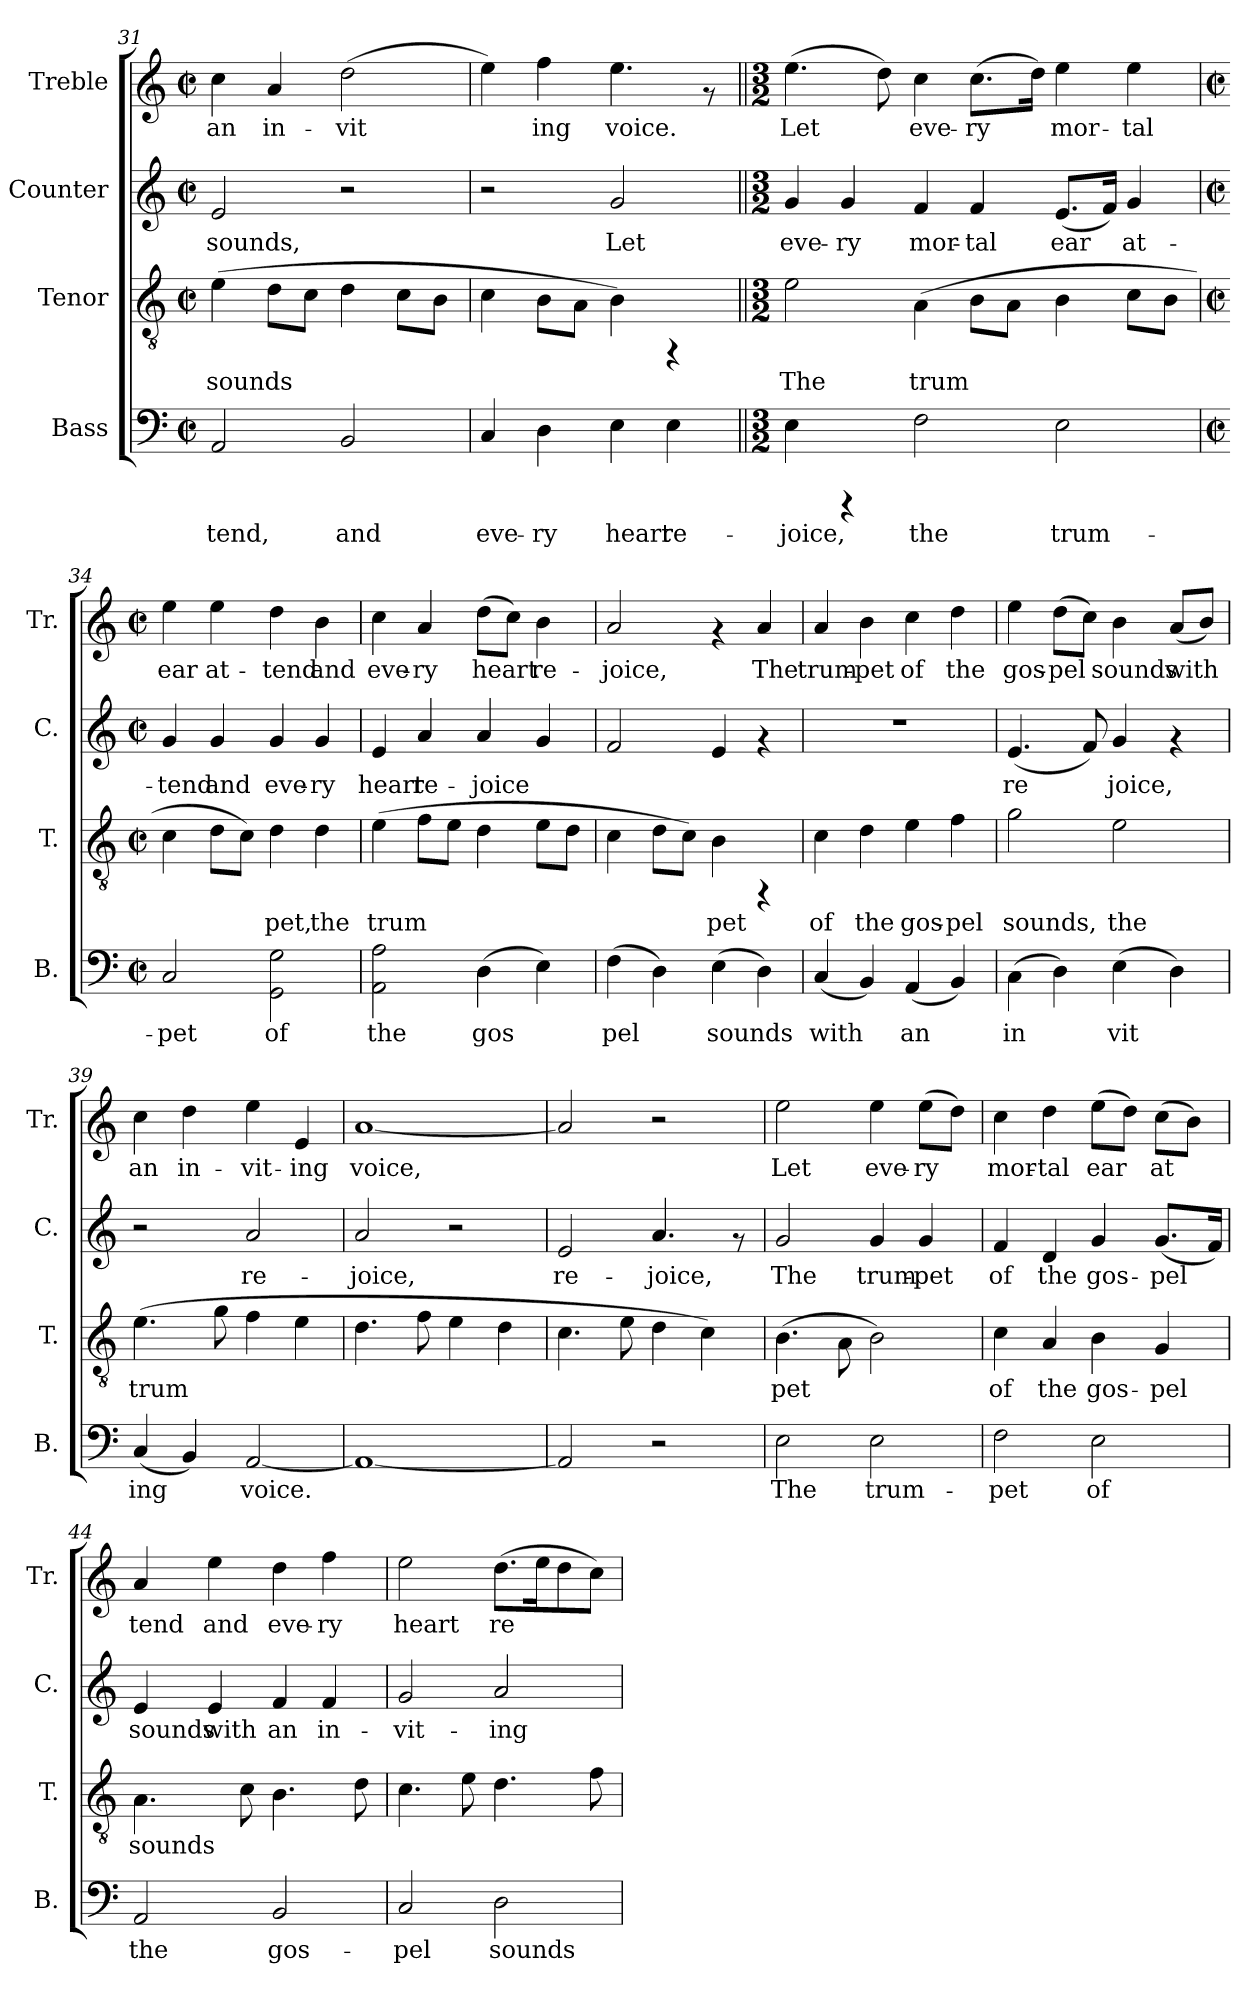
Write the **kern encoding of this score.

**kern	**text	**kern	**text	**kern	**text	**kern	**text
*part4	*part4	*part3	*part3	*part2	*part2	*part1	*part1
*staff4	*staff4	*staff3	*staff3	*staff2	*staff2	*staff1	*staff1
*I"Bass	*	*I"Tenor	*	*I"Counter	*	*I"Treble	*
*I'B.	*	*I'T.	*	*I'C.	*	*I'Tr.	*
*clefF4	*	*clefGv2	*	*clefG2	*	*clefG2	*
*k[]	*	*k[]	*	*k[]	*	*k[]	*
*C:	*	*C:	*	*C:	*	*C:	*
*M2/2	*	*M2/2	*	*M2/2	*	*M2/2	*
*met(c|)	*	*met(c|)	*	*met(c|)	*	*met(c|)	*
=31	=31	=31	=31	=31	=31	=31	=31
!	!LO:LY:b:cj	!	!LO:LY:b:cj	!	!LO:LY:b:cj	!	!LO:LY:b:cj
2AA/	-tend,	(>4e\	sounds	2e/	sounds,	4cc\	an
!	!	!	!LO:LY:b:cj	!	!	!	!LO:LY:b:cj
.	.	8d\L	.	.	.	4a/	in-
!	!	!	!LO:LY:b:cj	!	!	!	!
.	.	8c\J	.	.	.	.	.
!	!LO:LY:b:cj	!	!LO:LY:b:cj	!	!	!	!LO:LY:b:cj
2BB/	and	4d\	.	2r	.	(>2dd\	-vit-
!	!	!	!LO:LY:b:cj	!	!	!	!
.	.	8c\L	.	.	.	.	.
!	!	!	!LO:LY:b:cj	!	!	!	!
.	.	8B\J	.	.	.	.	.
=32	=32	=32	=32	=32	=32	=32	=32
!	!LO:LY:b:cj	!	!LO:LY:b:cj	!	!	!	!LO:LY:b:cj
4C/	eve-	4c\	.	2r	.	4ee\)	--
!	!LO:LY:b:cj	!	!LO:LY:b:cj	!	!	!	!LO:LY:b:cj
4D\	-ry	8B\L	.	.	.	4ff\	-ing
!	!	!	!LO:LY:b:cj	!	!	!	!
.	.	8A\J	.	.	.	.	.
!	!LO:LY:b:cj	!	!LO:LY:b:cj	!	!LO:LY:b:cj	!	!LO:LY:b:cj
4E\	heart	4B\)	.	2g/	Let	4.ee\	voice.
!	!LO:LY:b:cj	!	!	!	!	!	!
4E\	re-	4rFF	.	.	.	.	.
.	.	.	.	.	.	8rf	.
=33||	=33||	=33||	=33||	=33||	=33||	=33||	=33||
*M3/2	*	*M3/2	*	*M3/2	*	*M3/2	*
!	!LO:LY:b:cj	!	!LO:LY:b:cj	!	!LO:LY:b:cj	!	!LO:LY:b:cj
4E\	-joice,	2e\	The	4g/	eve-	(>4.ee\	Let
!	!	!	!	!	!LO:LY:b:cj	!	!
4rCCC	.	.	.	4g/	-ry	.	.
!	!	!	!	!	!	!	!LO:LY:b:cj
.	.	.	.	.	.	8dd\)	.
!	!LO:LY:b:cj	!	!LO:LY:b:cj	!	!LO:LY:b:cj	!	!LO:LY:b:cj
2F\	the	(>4A\	trum	4f/	mor-	4cc\	eve-
!	!	!	!LO:LY:b:cj	!	!LO:LY:b:cj	!	!LO:LY:b:cj
.	.	8B\L	.	4f/	-tal	(>8.cc\L	-ry
!	!	!	!LO:LY:b:cj	!	!	!	!
.	.	8A\J	.	.	.	.	.
!	!	!	!	!	!	!	!LO:LY:b:cj
.	.	.	.	.	.	16dd\J)	.
!	!LO:LY:b:cj	!	!LO:LY:b:cj	!	!LO:LY:b:cj	!	!LO:LY:b:cj
2E\	trum-	4B\	.	(<8.e/L	ear	4ee\	mor-
!	!	!	!	!	!LO:LY:b:cj	!	!
.	.	.	.	16f/J)	.	.	.
!	!	!	!LO:LY:b:cj	!	!LO:LY:b:cj	!	!LO:LY:b:cj
.	.	8c\L	.	4g/	at-	4ee\	-tal
!	!	!	!LO:LY:b:cj	!	!	!	!
.	.	8B\J	.	.	.	.	.
!!LO:LB:g=z
=34	=34	=34	=34	=34	=34	=34	=34
*M2/2	*	*M2/2	*	*M2/2	*	*M2/2	*
*met(c|)	*	*met(c|)	*	*met(c|)	*	*met(c|)	*
!	!LO:LY:b:cj	!	!LO:LY:b:cj	!	!LO:LY:b:cj	!	!LO:LY:b:cj
2C/	-pet	4c\	.	4g/	-tend	4ee\	ear
!	!	!	!LO:LY:b:cj	!	!LO:LY:b:cj	!	!LO:LY:b:cj
.	.	8d\L	.	4g/	and	4ee\	at-
!	!	!	!LO:LY:b:cj	!	!	!	!
.	.	8c\J)	.	.	.	.	.
!	!LO:LY:b:cj	!	!LO:LY:b:cj	!	!LO:LY:b:cj	!	!LO:LY:b:cj
2G\ 2GG\	of	4d\	pet,	4g/	eve-	4dd\	-tend
!	!	!	!LO:LY:b:cj	!	!LO:LY:b:cj	!	!LO:LY:b:cj
.	.	4d\	the	4g/	-ry	4b\	and
=35	=35	=35	=35	=35	=35	=35	=35
!	!LO:LY:b:cj	!	!LO:LY:b:cj	!	!LO:LY:b:cj	!	!LO:LY:b:cj
2A\ 2AA\	the	(>4e\	trum	4e/	heart	4cc\	eve-
!	!	!	!LO:LY:b:cj	!	!LO:LY:b:cj	!	!LO:LY:b:cj
.	.	8f\L	.	4a/	re-	4a/	-ry
!	!	!	!LO:LY:b:cj	!	!	!	!
.	.	8e\J	.	.	.	.	.
!	!LO:LY:b:cj	!	!LO:LY:b:cj	!	!LO:LY:b:cj	!	!LO:LY:b:cj
(>4D\	gos-	4d\	.	4a/	-joice	(>8dd\L	heart
!	!	!	!	!	!	!	!LO:LY:b:cj
.	.	.	.	.	.	8cc\J)	.
!	!LO:LY:b:cj	!	!LO:LY:b:cj	!	!LO:LY:b:cj	!	!LO:LY:b:cj
4E\)	--	8e\L	.	4g/	.	4b\	re-
!	!	!	!LO:LY:b:cj	!	!	!	!
.	.	8d\J	.	.	.	.	.
=36	=36	=36	=36	=36	=36	=36	=36
!	!LO:LY:b:cj	!	!LO:LY:b:cj	!	!LO:LY:b:cj	!	!LO:LY:b:cj
(>4F\	-pel	4c\	.	2f/	.	2a/	-joice,
!	!LO:LY:b:cj	!	!LO:LY:b:cj	!	!	!	!
4D\)	.	8d\L	.	.	.	.	.
!	!	!	!LO:LY:b:cj	!	!	!	!
.	.	8c\J)	.	.	.	.	.
!	!LO:LY:b:cj	!	!LO:LY:b:cj	!	!LO:LY:b:cj	!	!
(>4E\	sounds	4B\	pet	4e/	.	4rf	.
!	!LO:LY:b:cj	!	!	!	!	!	!LO:LY:b:cj
4D\)	.	4rFF	.	4rf	.	4a/	The
=37	=37	=37	=37	=37	=37	=37	=37
!	!LO:LY:b:cj	!	!LO:LY:b:cj	!	!	!	!LO:LY:b:cj
(<4C/	with	4c\	of	1r	.	4a/	trum-
!	!LO:LY:b:cj	!	!LO:LY:b:cj	!	!	!	!LO:LY:b:cj
4BB/)	.	4d\	the	.	.	4b\	-pet
!	!LO:LY:b:cj	!	!LO:LY:b:cj	!	!	!	!LO:LY:b:cj
(<4AA/	an	4e\	gos-	.	.	4cc\	of
!	!LO:LY:b:cj	!	!LO:LY:b:cj	!	!	!	!LO:LY:b:cj
4BB/)	.	4f\	-pel	.	.	4dd\	the
!!LO:PB:g=z
=38	=38	=38	=38	=38	=38	=38	=38
!	!LO:LY:b:cj	!	!LO:LY:b:cj	!	!LO:LY:b:cj	!	!LO:LY:b:cj
(>4C\	in-	2g\	sounds,	(<4.e/	re-	4ee\	gos-
!	!LO:LY:b:cj	!	!	!	!	!	!LO:LY:b:cj
4D\)	--	.	.	.	.	(>8dd\L	-pel
!	!	!	!	!	!LO:LY:b:cj	!	!LO:LY:b:cj
.	.	.	.	8f/)	--	8cc\J)	.
!	!LO:LY:b:cj	!	!LO:LY:b:cj	!	!LO:LY:b:cj	!	!LO:LY:b:cj
(>4E\	-vit-	2e\	the	4g/	-joice,	4b\	sounds
!	!LO:LY:b:cj	!	!	!	!	!	!LO:LY:b:cj
4D\)	--	.	.	4rf	.	(<8a/L	with
!	!	!	!	!	!	!	!LO:LY:b:cj
.	.	.	.	.	.	8b/J)	.
=39	=39	=39	=39	=39	=39	=39	=39
!	!LO:LY:b:cj	!	!LO:LY:b:cj	!	!	!	!LO:LY:b:cj
(<4C/	-ing	(>4.e\	trum	2r	.	4cc\	an
!	!LO:LY:b:cj	!	!	!	!	!	!LO:LY:b:cj
4BB/)	.	.	.	.	.	4dd\	in-
!	!	!	!LO:LY:b:cj	!	!	!	!
.	.	8g\	.	.	.	.	.
!	!LO:LY:b:cj	!	!LO:LY:b:cj	!	!LO:LY:b:cj	!	!LO:LY:b:cj
[<2AA/	voice.	4f\	.	2a/	re-	4ee\	-vit-
!	!	!	!LO:LY:b:cj	!	!	!	!LO:LY:b:cj
.	.	4e\	.	.	.	4e/	-ing
=40	=40	=40	=40	=40	=40	=40	=40
!	!LO:LY:b:cj	!	!LO:LY:b:cj	!	!LO:LY:b:cj	!	!LO:LY:b:cj
1AA_<	.	4.d\	.	2a/	-joice,	[<1a	voice,
!	!	!	!LO:LY:b:cj	!	!	!	!
.	.	8f\	.	.	.	.	.
!	!	!	!LO:LY:b:cj	!	!	!	!
.	.	4e\	.	2r	.	.	.
!	!	!	!LO:LY:b:cj	!	!	!	!
.	.	4d\	.	.	.	.	.
=41	=41	=41	=41	=41	=41	=41	=41
!	!LO:LY:b:cj	!	!LO:LY:b:cj	!	!LO:LY:b:cj	!	!LO:LY:b:cj
2AA/]	.	4.c\	.	2e/	re-	2a/]	.
!	!	!	!LO:LY:b:cj	!	!	!	!
.	.	8e\	.	.	.	.	.
!	!	!	!LO:LY:b:cj	!	!LO:LY:b:cj	!	!
2r	.	4d\	.	4.a/	-joice,	2r	.
!	!	!	!LO:LY:b:cj	!	!	!	!
.	.	4c\)	.	.	.	.	.
.	.	.	.	8rf	.	.	.
=42	=42	=42	=42	=42	=42	=42	=42
!	!LO:LY:b:cj	!	!LO:LY:b:cj	!	!LO:LY:b:cj	!	!LO:LY:b:cj
2E\	The	(>4.B\	pet	2g/	The	2ee\	Let
!	!	!	!LO:LY:b:cj	!	!	!	!
.	.	8A\	.	.	.	.	.
!	!LO:LY:b:cj	!	!LO:LY:b:cj	!	!LO:LY:b:cj	!	!LO:LY:b:cj
2E\	trum-	2B\)	.	4g/	trum-	4ee\	eve-
!	!	!	!	!	!LO:LY:b:cj	!	!LO:LY:b:cj
.	.	.	.	4g/	-pet	(>8ee\L	-ry
!	!	!	!	!	!	!	!LO:LY:b:cj
.	.	.	.	.	.	8dd\J)	.
!!LO:PB:g=z
=43	=43	=43	=43	=43	=43	=43	=43
!	!LO:LY:b:cj	!	!LO:LY:b:cj	!	!LO:LY:b:cj	!	!LO:LY:b:cj
2F\	-pet	4c\	of	4f/	of	4cc\	mor-
!	!	!	!LO:LY:b:cj	!	!LO:LY:b:cj	!	!LO:LY:b:cj
.	.	4A/	the	4d/	the	4dd\	-tal
!	!LO:LY:b:cj	!	!LO:LY:b:cj	!	!LO:LY:b:cj	!	!LO:LY:b:cj
2E\	of	4B\	gos-	4g/	gos-	(>8ee\L	ear
!	!	!	!	!	!	!	!LO:LY:b:cj
.	.	.	.	.	.	8dd\J)	.
!	!	!	!LO:LY:b:cj	!	!LO:LY:b:cj	!	!LO:LY:b:cj
.	.	4G/	-pel	(<8.g/L	-pel	(>8cc\L	at-
!	!	!	!	!	!	!	!LO:LY:b:cj
.	.	.	.	.	.	8b\J)	--
!	!	!	!	!	!LO:LY:b:cj	!	!
.	.	.	.	16f/J)	.	.	.
=44	=44	=44	=44	=44	=44	=44	=44
!	!LO:LY:b:cj	!	!LO:LY:b:cj	!	!LO:LY:b:cj	!	!LO:LY:b:cj
2AA/	the	4.A\	sounds	4e/	sounds	4a/	-tend
!	!	!	!	!	!LO:LY:b:cj	!	!LO:LY:b:cj
.	.	.	.	4e/	with	4ee\	and
!	!	!	!LO:LY:b:cj	!	!	!	!
.	.	8c\	.	.	.	.	.
!	!LO:LY:b:cj	!	!LO:LY:b:cj	!	!LO:LY:b:cj	!	!LO:LY:b:cj
2BB/	gos-	4.B\	.	4f/	an	4dd\	eve-
!	!	!	!	!	!LO:LY:b:cj	!	!LO:LY:b:cj
.	.	.	.	4f/	in-	4ff\	-ry
!	!	!	!LO:LY:b:cj	!	!	!	!
.	.	8d\	.	.	.	.	.
=45	=45	=45	=45	=45	=45	=45	=45
!	!LO:LY:b:cj	!	!LO:LY:b:cj	!	!LO:LY:b:cj	!	!LO:LY:b:cj
2C/	-pel	4.c\	.	2g/	-vit-	2ee\	heart
!	!	!	!LO:LY:b:cj	!	!	!	!
.	.	8e\	.	.	.	.	.
!	!LO:LY:b:cj	!	!LO:LY:b:cj	!	!LO:LY:b:cj	!	!LO:LY:b:cj
2D\	sounds	4.d\	.	2a/	-ing	(>8.dd\L	re-
!	!	!	!	!	!	!	!LO:LY:b:cj
.	.	.	.	.	.	16ee\	--
!	!	!	!	!	!	!	!LO:LY:b:cj
.	.	.	.	.	.	8dd\	--
!	!	!	!LO:LY:b:cj	!	!	!	!LO:LY:b:cj
.	.	8f\	.	.	.	8cc\J)	--
=	=	=	=	=	=	=	=
*-	*-	*-	*-	*-	*-	*-	*-
